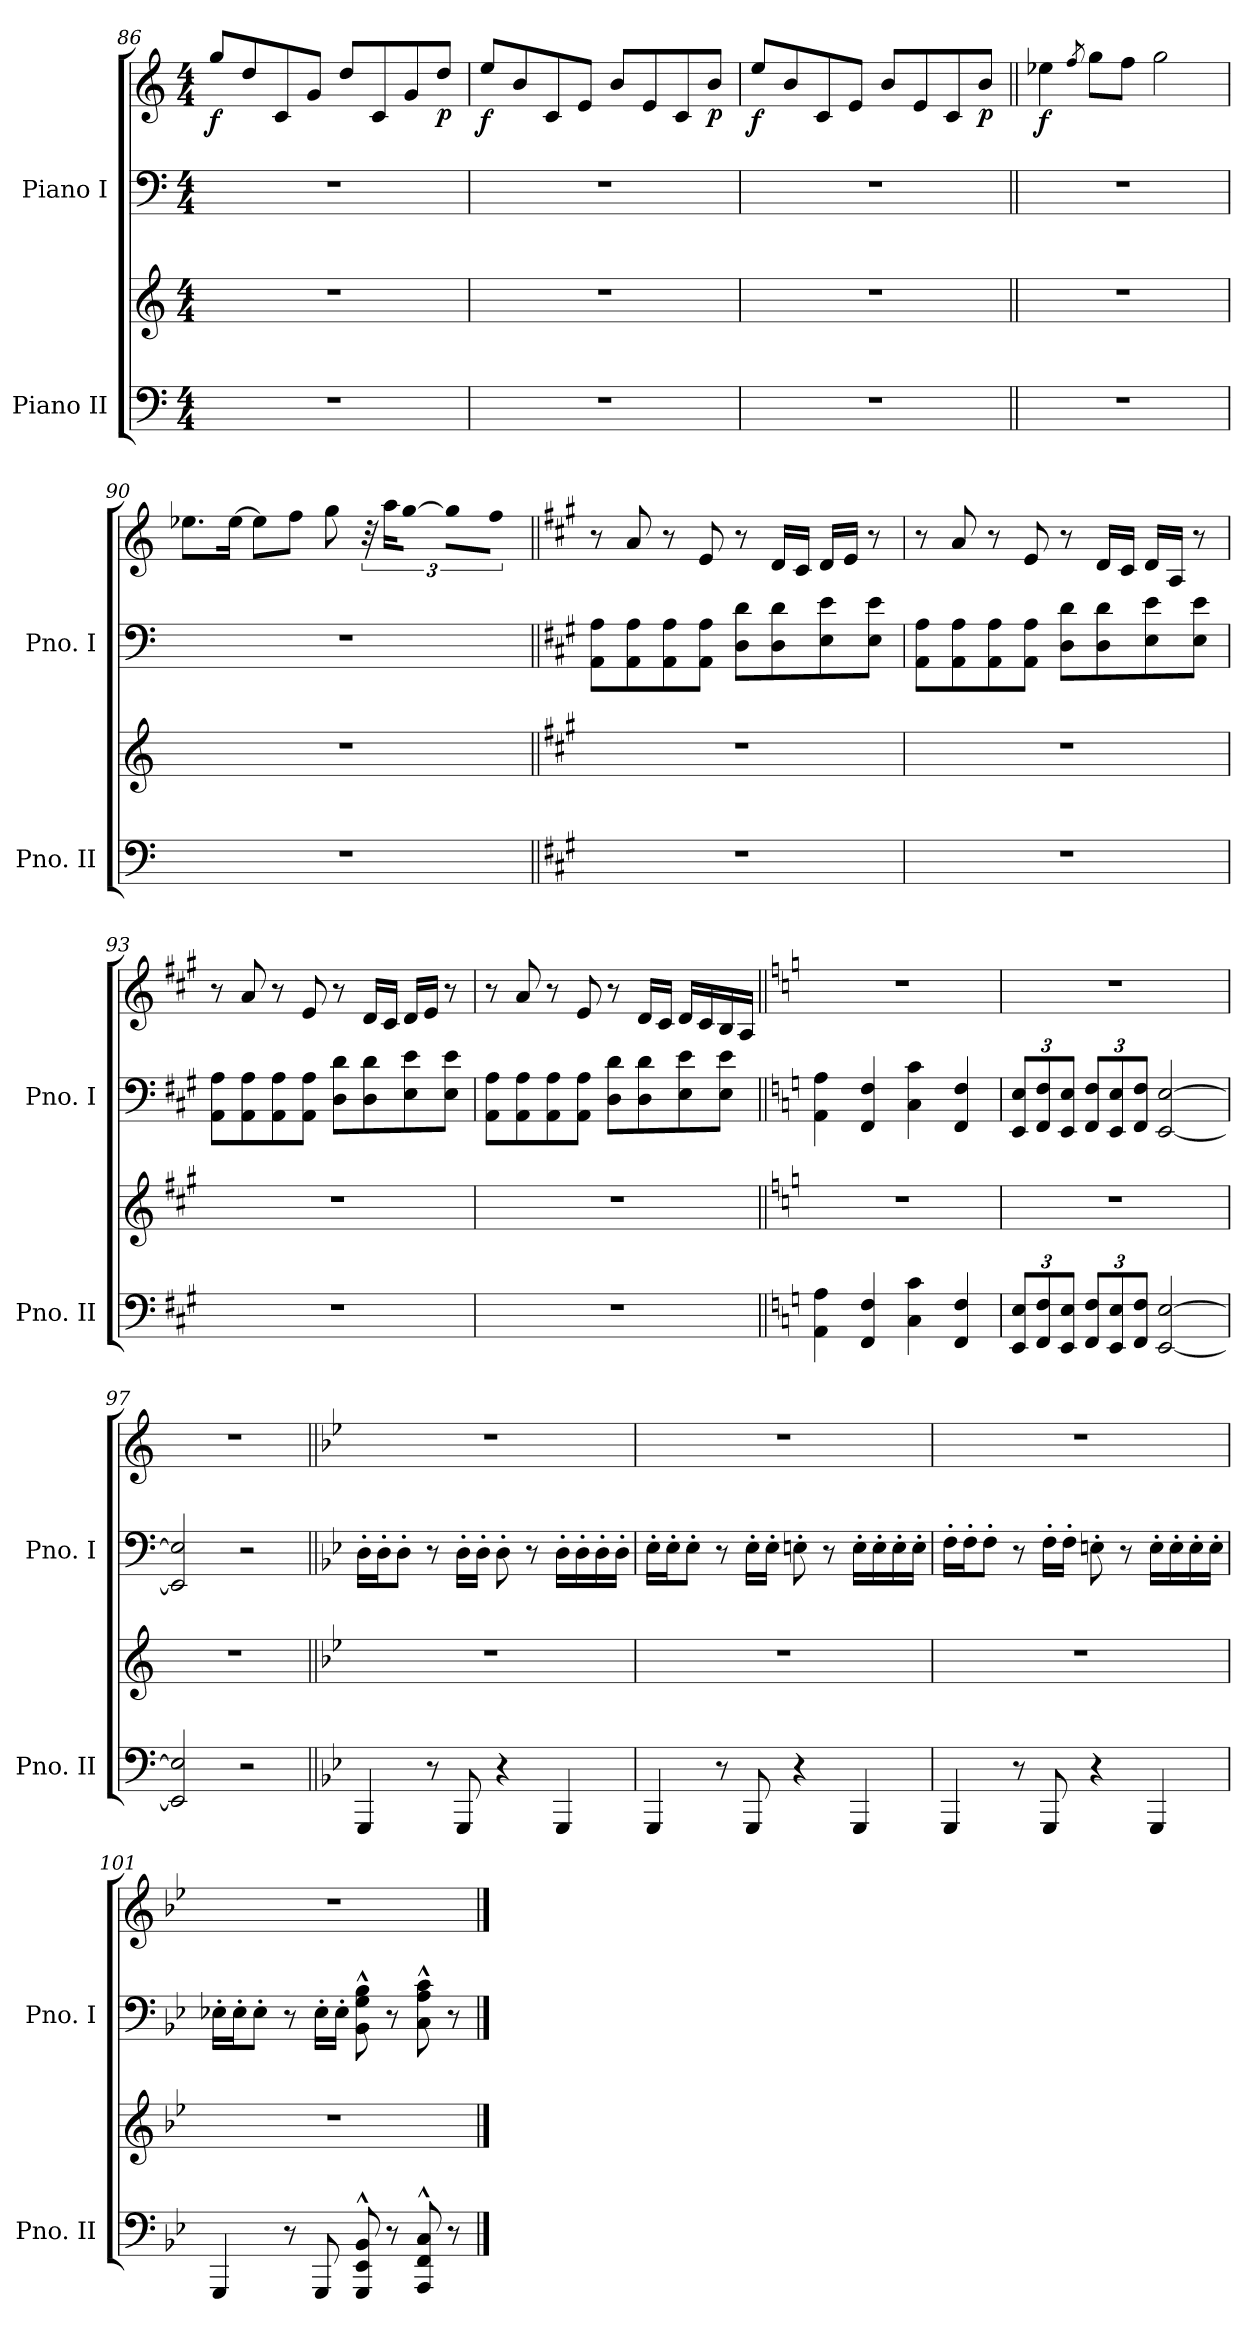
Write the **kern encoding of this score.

**kern	**kern	**kern	**kern	**dynam
*part2	*part2	*part1	*part1	*part1
*staff4	*staff3	*staff2	*staff1	*staff1/2
*I"Piano II	*	*I"Piano I	*	*
*I'Pno. II	*	*I'Pno. I	*	*
*clefF4	*clefG2	*clefF4	*clefG2	*
*k[]	*k[]	*k[]	*k[]	*
*M4/4	*M4/4	*M4/4	*M4/4	*
=86	=86	=86	=86	=86
!	!	!	!	!LO:DY:b
1r	1r	1r	8gg/L	f
.	.	.	8dd/	.
.	.	.	8c/	.
.	.	.	8g/J	.
.	.	.	8dd/L	.
.	.	.	8c/	.
.	.	.	8g/	.
!	!	!	!	!LO:DY:b
.	.	.	8dd/J	p
!!LO:LB:g=z
=87	=87	=87	=87	=87
!	!	!	!	!LO:DY:b
1r	1r	1r	8ee/L	f
.	.	.	8b/	.
.	.	.	8c/	.
.	.	.	8e/J	.
.	.	.	8b/L	.
.	.	.	8e/	.
.	.	.	8c/	.
!	!	!	!	!LO:DY:b
.	.	.	8b/J	p
=88	=88	=88	=88	=88
!	!	!	!	!LO:DY:b
1r	1r	1r	8ee/L	f
.	.	.	8b/	.
.	.	.	8c/	.
.	.	.	8e/J	.
.	.	.	8b/L	.
.	.	.	8e/	.
.	.	.	8c/	.
!	!	!	!	!LO:DY:b
.	.	.	8bZ/J	p
=89||	=89||	=89||	=89||	=89||
!!LO:REH:place=s1:a:B:fs=14:t=19
*	*	*	*MM160	*
!	!	!	!	!LO:DY:b
1r	1r	1r	4ee-X\	f
.	.	.	8qff/	.
.	.	.	8gg\L	.
.	.	.	8ff\J	.
.	.	.	2gg\	.
=90	=90	=90	=90	=90
1r	1r	1r	8.ee-X\L	.
.	.	.	[16ee-\Jk	.
.	.	.	8ee-\L]	.
.	.	.	8ff\J	.
.	.	.	8gg\	.
.	.	.	48r	.
.	.	.	24aa\LL	.
.	.	.	[16gg\JJ	.
.	.	.	8gg\L]	.
.	.	.	8ffZ\J	.
=91||	=91||	=91||	=91||	=91||
!!LO:REH:place=s1:a:B:fs=14:t=20
*k[f#c#g#]	*k[f#c#g#]	*k[f#c#g#]	*k[f#c#g#]	*
*	*	*	*MM90	*
1r	1r	8AA\ 8A\L	8r	.
.	.	8AA\ 8A\	8a/	.
.	.	8AA\ 8A\	8r	.
.	.	8AA\ 8A\J	8e/	.
.	.	8D\ 8d\L	8r	.
.	.	8D\ 8d\	16d/LL	.
.	.	.	16c#/JJ	.
.	.	8E\ 8e\	16d/LL	.
.	.	.	16e/JJ	.
.	.	8E\ 8e\J	8r	.
=92	=92	=92	=92	=92
1r	1r	8AA\ 8A\L	8r	.
.	.	8AA\ 8A\	8a/	.
.	.	8AA\ 8A\	8r	.
.	.	8AA\ 8A\J	8e/	.
.	.	8D\ 8d\L	8r	.
.	.	8D\ 8d\	16d/LL	.
.	.	.	16c#/JJ	.
.	.	8E\ 8e\	16d/LL	.
.	.	.	16A/JJ	.
.	.	8E\ 8e\J	8r	.
!!LO:LB:g=z
=93	=93	=93	=93	=93
1r	1r	8AA\ 8A\L	8r	.
.	.	8AA\ 8A\	8a/	.
.	.	8AA\ 8A\	8r	.
.	.	8AA\ 8A\J	8e/	.
.	.	8D\ 8d\L	8r	.
.	.	8D\ 8d\	16d/LL	.
.	.	.	16c#/JJ	.
.	.	8E\ 8e\	16d/LL	.
.	.	.	16e/JJ	.
.	.	8E\ 8e\J	8r	.
=94	=94	=94	=94	=94
1r	1r	8AA\ 8A\L	8r	.
.	.	8AA\ 8A\	8a/	.
.	.	8AA\ 8A\	8r	.
.	.	8AA\ 8A\J	8e/	.
.	.	8D\ 8d\L	8r	.
.	.	8D\ 8d\	16d/LL	.
.	.	.	16c#/JJ	.
.	.	8E\ 8e\	16d/LL	.
.	.	.	16c#/	.
.	.	8E\ 8e\J	16B/	.
.	.	.	16AZ/JJ	.
=95||	=95||	=95||	=95||	=95||
!!LO:REH:place=s1:a:B:fs=14:t=21
*k[]	*k[]	*k[]	*k[]	*
*	*	*	*MM140	*
4AA\ 4A\	1r	4AA\ 4A\	1r	.
4FF/ 4F/	.	4FF/ 4F/	.	.
4C\ 4c\	.	4C\ 4c\	.	.
4FF/ 4F/	.	4FF/ 4F/	.	.
=96	=96	=96	=96	=96
*Xbrackettup	*	*Xbrackettup	*	*
12EE/ 12E/L	1r	12EE/ 12E/L	1r	.
12FF/ 12F/	.	12FF/ 12F/	.	.
12EE/ 12E/J	.	12EE/ 12E/J	.	.
12FF/ 12F/L	.	12FF/ 12F/L	.	.
12EE/ 12E/	.	12EE/ 12E/	.	.
12FF/ 12F/J	.	12FF/ 12F/J	.	.
[2EE/ [2E/	.	[2EE/ [2E/	.	.
=97	=97	=97	=97	=97
2EE/] 2E/]	1r	2EE/] 2E/]	1r	.
2r	.	2r	.	.
=98||	=98||	=98||	=98||	=98||
!!LO:REH:place=s1:a:B:fs=14:t=22
*k[b-e-]	*k[b-e-]	*k[b-e-]	*k[b-e-]	*
*	*	*	*MM120	*
4GGG/	1r	16D'\LL	1r	.
.	.	16D'\J	.	.
.	.	8D'\J	.	.
8r	.	8r	.	.
8GGG/	.	16D'\LL	.	.
.	.	16D'\JJ	.	.
4r	.	8D'\	.	.
.	.	8r	.	.
4GGG/	.	16D'\LL	.	.
.	.	16D'\	.	.
.	.	16D'\	.	.
.	.	16D'\JJ	.	.
!!LO:PB:g=z
=99	=99	=99	=99	=99
4GGG/	1r	16E-'\LL	1r	.
.	.	16E-'\J	.	.
.	.	8E-'\J	.	.
8r	.	8r	.	.
8GGG/	.	16E-'\LL	.	.
.	.	16E-'\JJ	.	.
4r	.	8En'\	.	.
.	.	8r	.	.
4GGG/	.	16E'\LL	.	.
.	.	16E'\	.	.
.	.	16E'\	.	.
.	.	16E'\JJ	.	.
=100	=100	=100	=100	=100
4GGG/	1r	16F'\LL	1r	.
.	.	16F'\J	.	.
.	.	8F'\J	.	.
8r	.	8r	.	.
8GGG/	.	16F'\LL	.	.
.	.	16F'\JJ	.	.
4r	.	8En'\	.	.
.	.	8r	.	.
4GGG/	.	16E'\LL	.	.
.	.	16E'\	.	.
.	.	16E'\	.	.
.	.	16E'\JJ	.	.
=101	=101	=101	=101	=101
4GGG/	1r	16E-X'\LL	1r	.
.	.	16E-'\J	.	.
.	.	8E-'\J	.	.
8r	.	8r	.	.
8GGG/	.	16E-'\LL	.	.
.	.	16E-'\JJ	.	.
8GGG/^^ 8EE-/^^ 8BB-/^^	.	8BB-\^^ 8G\^^ 8B-\^^	.	.
8r	.	8r	.	.
8AAA/^^ 8FF/^^ 8C/^^	.	8C\^^ 8A\^^ 8c\^^	.	.
8r	.	8r	.	.
==	==	==	==	==
*-	*-	*-	*-	*-
